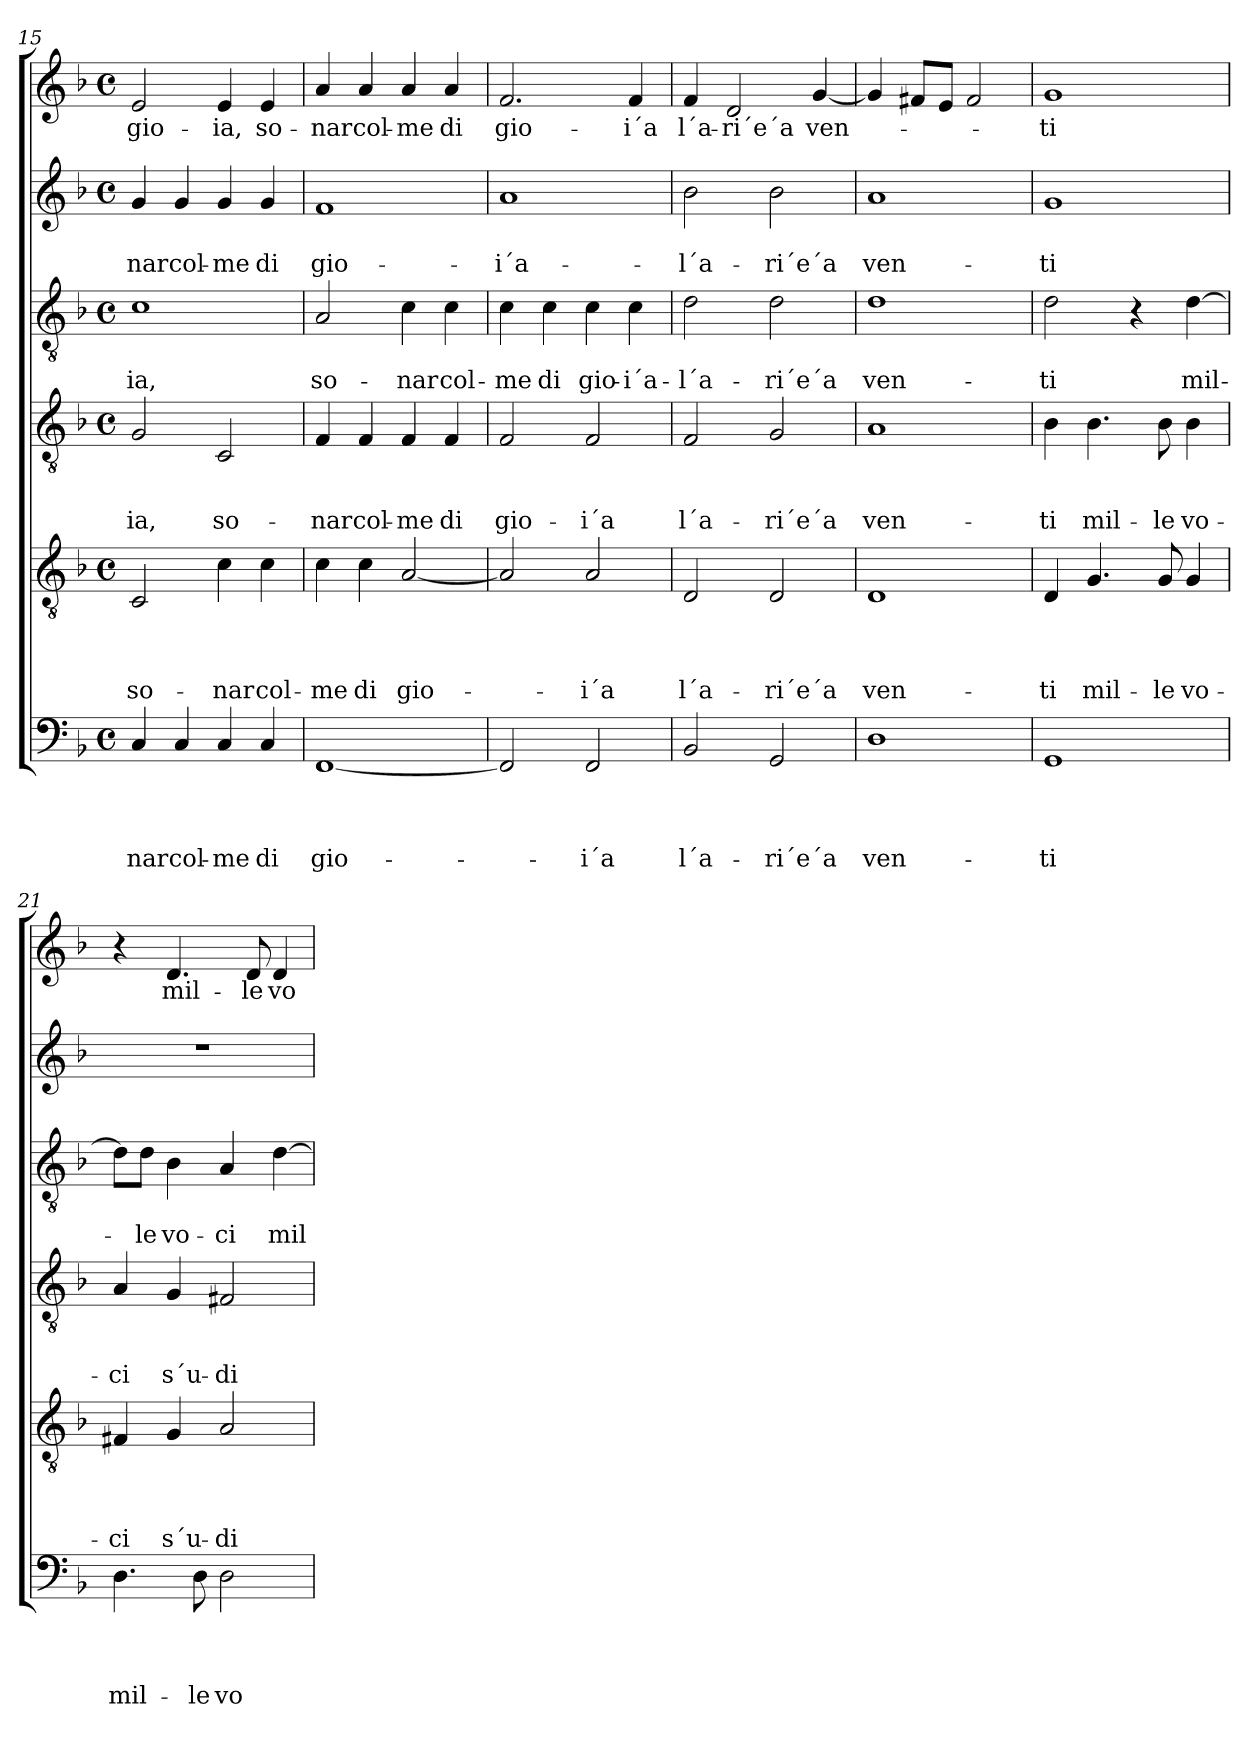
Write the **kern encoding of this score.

**kern	**text	**text	**text	**text	**kern	**text	**text	**text	**text	**kern	**text	**text	**text	**kern	**text	**text	**kern	**text	**text	**kern	**text
*part6	*part6	*part6	*part6	*part6	*part5	*part5	*part5	*part5	*part5	*part4	*part4	*part4	*part4	*part3	*part3	*part3	*part2	*part2	*part2	*part1	*part1
*staff6	*staff6	*staff6	*staff6	*staff6	*staff5	*staff5	*staff5	*staff5	*staff5	*staff4	*staff4	*staff4	*staff4	*staff3	*staff3	*staff3	*staff2	*staff2	*staff2	*staff1	*staff1
!!LO:LB:g=z
*clefF4	*	*	*	*	*clefGv2	*	*	*	*	*clefGv2	*	*	*	*clefGv2	*	*	*clefG2	*	*	*clefG2	*
*k[b-]	*	*	*	*	*k[b-]	*	*	*	*	*k[b-]	*	*	*	*k[b-]	*	*	*k[b-]	*	*	*k[b-]	*
*F:	*	*	*	*	*F:	*	*	*	*	*F:	*	*	*	*F:	*	*	*F:	*	*	*F:	*
*M4/4	*	*	*	*	*M4/4	*	*	*	*	*M4/4	*	*	*	*M4/4	*	*	*M4/4	*	*	*M4/4	*
*met(c)	*	*	*	*	*met(c)	*	*	*	*	*met(c)	*	*	*	*met(c)	*	*	*met(c)	*	*	*met(c)	*
=15	=15	=15	=15	=15	=15	=15	=15	=15	=15	=15	=15	=15	=15	=15	=15	=15	=15	=15	=15	=15	=15
!	!	!	!	!LO:LY:b	!	!	!	!	!LO:LY:b	!	!	!	!LO:LY:b	!	!	!LO:LY:b	!	!	!LO:LY:b	!	!LO:LY:b
4C/	.	.	.	-nar	2C/	.	.	.	so-	2G/	.	.	-ia,	1c	.	-ia,	4g/	.	-nar	2e/	gio-
!	!	!	!	!LO:LY:b	!	!	!	!	!	!	!	!	!	!	!	!	!	!	!LO:LY:b	!	!
4C/	.	.	.	col-	.	.	.	.	.	.	.	.	.	.	.	.	4g/	.	col-	.	.
!	!	!	!	!LO:LY:b	!	!	!	!	!LO:LY:b	!	!	!	!LO:LY:b	!	!	!	!	!	!LO:LY:b	!	!LO:LY:b
4C/	.	.	.	-me	4c\	.	.	.	-nar	2C/	.	.	so-	.	.	.	4g/	.	-me	4e/	-ia,
!	!	!	!	!LO:LY:b	!	!	!	!	!LO:LY:b	!	!	!	!	!	!	!	!	!	!LO:LY:b	!	!LO:LY:b
4C/	.	.	.	di	4c\	.	.	.	col-	.	.	.	.	.	.	.	4g/	.	di	4e/	so-
=16	=16	=16	=16	=16	=16	=16	=16	=16	=16	=16	=16	=16	=16	=16	=16	=16	=16	=16	=16	=16	=16
!	!	!	!	!LO:LY:b	!	!	!	!	!LO:LY:b	!	!	!	!LO:LY:b	!	!	!LO:LY:b	!	!	!LO:LY:b	!	!LO:LY:b
[1FF	.	.	.	gio-	4c\	.	.	.	-me	4F/	.	.	-nar	2A/	.	so-	1f	.	gio-	4a/	-nar
!	!	!	!	!	!	!	!	!	!LO:LY:b	!	!	!	!LO:LY:b	!	!	!	!	!	!	!	!LO:LY:b
.	.	.	.	.	4c\	.	.	.	di	4F/	.	.	col-	.	.	.	.	.	.	4a/	col-
!	!	!	!	!	!	!	!	!	!LO:LY:b	!	!	!	!LO:LY:b	!	!	!LO:LY:b	!	!	!	!	!LO:LY:b
.	.	.	.	.	[2A/	.	.	.	gio-	4F/	.	.	-me	4c\	.	-nar	.	.	.	4a/	-me
!	!	!	!	!	!	!	!	!	!	!	!	!	!LO:LY:b	!	!	!LO:LY:b	!	!	!	!	!LO:LY:b
.	.	.	.	.	.	.	.	.	.	4F/	.	.	di	4c\	.	col-	.	.	.	4a/	di
=17	=17	=17	=17	=17	=17	=17	=17	=17	=17	=17	=17	=17	=17	=17	=17	=17	=17	=17	=17	=17	=17
!	!	!	!	!	!	!	!	!	!	!	!	!	!LO:LY:b	!	!	!LO:LY:b	!	!	!LO:LY:b	!	!LO:LY:b
2FF/]	.	.	.	.	2A/]	.	.	.	.	2F/	.	.	gio-	4c\	.	-me	1a	.	-i´a-	2.f/	gio-
!	!	!	!	!	!	!	!	!	!	!	!	!	!	!	!	!LO:LY:b	!	!	!	!	!
.	.	.	.	.	.	.	.	.	.	.	.	.	.	4c\	.	di	.	.	.	.	.
!	!	!	!	!LO:LY:b	!	!	!	!	!LO:LY:b	!	!	!	!LO:LY:b	!	!	!LO:LY:b	!	!	!	!	!
2FF/	.	.	.	-i´a	2A/	.	.	.	-i´a	2F/	.	.	-i´a	4c\	.	gio-	.	.	.	.	.
!	!	!	!	!	!	!	!	!	!	!	!	!	!	!	!	!LO:LY:b	!	!	!	!	!LO:LY:b
.	.	.	.	.	.	.	.	.	.	.	.	.	.	4c\	.	-i´a-	.	.	.	4f/	-i´a
=18	=18	=18	=18	=18	=18	=18	=18	=18	=18	=18	=18	=18	=18	=18	=18	=18	=18	=18	=18	=18	=18
!	!	!	!	!LO:LY:b	!	!	!	!	!LO:LY:b	!	!	!	!LO:LY:b	!	!	!LO:LY:b	!	!	!LO:LY:b	!	!LO:LY:b
2BB-/	.	.	.	l´a-	2D/	.	.	.	l´a-	2F/	.	.	l´a-	2d\	.	-l´a-	2b-\	.	-l´a-	4f/	l´a-
!	!	!	!	!	!	!	!	!	!	!	!	!	!	!	!	!	!	!	!	!	!LO:LY:b
.	.	.	.	.	.	.	.	.	.	.	.	.	.	.	.	.	.	.	.	2d/	-ri´e´a
!	!	!	!	!LO:LY:b	!	!	!	!	!LO:LY:b	!	!	!	!LO:LY:b	!	!	!LO:LY:b	!	!	!LO:LY:b	!	!
2GG/	.	.	.	-ri´e´a	2D/	.	.	.	-ri´e´a	2G/	.	.	-ri´e´a	2d\	.	-ri´e´a	2b-\	.	-ri´e´a	.	.
!	!	!	!	!	!	!	!	!	!	!	!	!	!	!	!	!	!	!	!	!	!LO:LY:b
.	.	.	.	.	.	.	.	.	.	.	.	.	.	.	.	.	.	.	.	[4g/	ven-
=19	=19	=19	=19	=19	=19	=19	=19	=19	=19	=19	=19	=19	=19	=19	=19	=19	=19	=19	=19	=19	=19
!	!	!	!	!LO:LY:b	!	!	!	!	!LO:LY:b	!	!	!	!LO:LY:b	!	!	!LO:LY:b	!	!	!LO:LY:b	!	!
1D	.	.	.	ven-	1D	.	.	.	ven-	1A	.	.	ven-	1d	.	ven-	1a	.	ven-	4g/]	.
.	.	.	.	.	.	.	.	.	.	.	.	.	.	.	.	.	.	.	.	8f#X/L	.
.	.	.	.	.	.	.	.	.	.	.	.	.	.	.	.	.	.	.	.	8e/J	.
.	.	.	.	.	.	.	.	.	.	.	.	.	.	.	.	.	.	.	.	2f#/	.
=20	=20	=20	=20	=20	=20	=20	=20	=20	=20	=20	=20	=20	=20	=20	=20	=20	=20	=20	=20	=20	=20
!	!	!	!	!LO:LY:b	!	!	!	!	!LO:LY:b	!	!	!	!LO:LY:b	!	!	!LO:LY:b	!	!	!LO:LY:b	!	!LO:LY:b
1GG	.	.	.	-ti	4D/	.	.	.	-ti	4B-\	.	.	-ti	2d\	.	-ti	1g	.	-ti	1g	-ti
!	!	!	!	!	!	!	!	!	!LO:LY:b	!	!	!	!LO:LY:b	!	!	!	!	!	!	!	!
.	.	.	.	.	4.G/	.	.	.	mil-	4.B-\	.	.	mil-	.	.	.	.	.	.	.	.
.	.	.	.	.	.	.	.	.	.	.	.	.	.	4r	.	.	.	.	.	.	.
!	!	!	!	!	!	!	!	!	!LO:LY:b	!	!	!	!LO:LY:b	!	!	!	!	!	!	!	!
.	.	.	.	.	8G/	.	.	.	-le	8B-\	.	.	-le	.	.	.	.	.	.	.	.
!	!	!	!	!	!	!	!	!	!LO:LY:b	!	!	!	!LO:LY:b	!	!	!LO:LY:b	!	!	!	!	!
.	.	.	.	.	4G/	.	.	.	vo-	4B-\	.	.	vo-	[4d\	.	mil-	.	.	.	.	.
=21	=21	=21	=21	=21	=21	=21	=21	=21	=21	=21	=21	=21	=21	=21	=21	=21	=21	=21	=21	=21	=21
!	!	!	!	!LO:LY:b	!	!	!	!	!LO:LY:b	!	!	!	!LO:LY:b	!	!	!	!	!	!	!	!
4.D\	.	.	.	mil-	4F#X/	.	.	.	-ci	4A/	.	.	-ci	8d\L]	.	.	1r	.	.	4r	.
!	!	!	!	!	!	!	!	!	!	!	!	!	!	!	!	!LO:LY:b	!	!	!	!	!
.	.	.	.	.	.	.	.	.	.	.	.	.	.	8d\J	.	-le	.	.	.	.	.
!	!	!	!	!	!	!	!	!	!LO:LY:b	!	!	!	!LO:LY:b	!	!	!LO:LY:b	!	!	!	!	!LO:LY:b
.	.	.	.	.	4G/	.	.	.	s´u-	4G/	.	.	s´u-	4B-\	.	vo-	.	.	.	4.d/	mil-
!	!	!	!	!LO:LY:b	!	!	!	!	!	!	!	!	!	!	!	!	!	!	!	!	!
8D\	.	.	.	-le	.	.	.	.	.	.	.	.	.	.	.	.	.	.	.	.	.
!	!	!	!	!LO:LY:b	!	!	!	!	!LO:LY:b	!	!	!	!LO:LY:b	!	!	!LO:LY:b	!	!	!	!	!
2D\	.	.	.	vo-	2A/	.	.	.	-di-	2F#X/	.	.	-di-	4A/	.	-ci	.	.	.	.	.
!	!	!	!	!	!	!	!	!	!	!	!	!	!	!	!	!	!	!	!	!	!LO:LY:b
.	.	.	.	.	.	.	.	.	.	.	.	.	.	.	.	.	.	.	.	8d/	-le
!	!	!	!	!	!	!	!	!	!	!	!	!	!	!	!	!LO:LY:b	!	!	!	!	!LO:LY:b
.	.	.	.	.	.	.	.	.	.	.	.	.	.	[4d\	.	mil-	.	.	.	4d/	vo-
=	=	=	=	=	=	=	=	=	=	=	=	=	=	=	=	=	=	=	=	=	=
*-	*-	*-	*-	*-	*-	*-	*-	*-	*-	*-	*-	*-	*-	*-	*-	*-	*-	*-	*-	*-	*-
